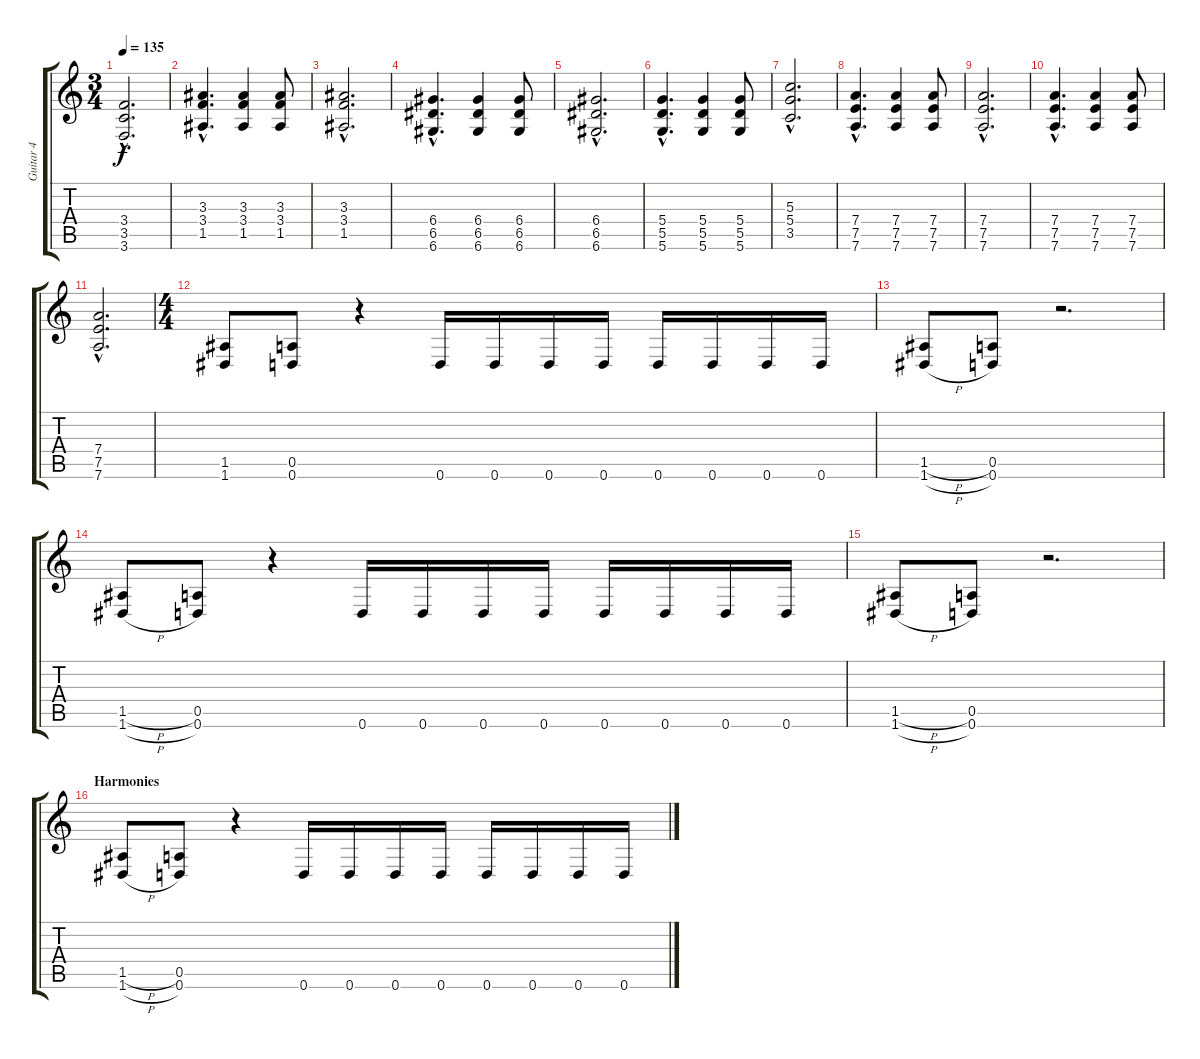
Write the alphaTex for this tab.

\track ("Guitar 4" "Guitar 4") {instrument distortionguitar}
\staff {score tabs}
\tuning (E4 B3 G3 D3 A2 D2) {hide}
\ts (3 4)
\tempo 135
\clef g2
\ks c
(3.4{hac} 3.5{hac} 3.6{hac}).2{d dy f} |
(3.3{hac} 3.4{hac} 1.5{hac}).4{d} (3.3 3.4 1.5).4 (3.3 3.4 1.5).8 |
(3.3{hac} 3.4{hac} 1.5{hac}).2{d} |
(6.4{hac} 6.5{hac} 6.6{hac}).4{d} (6.4 6.5 6.6).4 (6.4 6.5 6.6).8 |
(6.4{hac} 6.5{hac} 6.6{hac}).2{d} |
(5.4{hac} 5.5{hac} 5.6{hac}).4{d} (5.4 5.5 5.6).4 (5.4 5.5 5.6).8 |
(5.3{hac} 5.4{hac} 3.5{hac}).2{d} |
(7.4{hac} 7.5{hac} 7.6{hac}).4{d} (7.4 7.5 7.6).4 (7.4 7.5 7.6).8 |
(7.4{hac} 7.5{hac} 7.6{hac}).2{d} |
(7.4{hac} 7.5{hac} 7.6{hac}).4{d} (7.4 7.5 7.6).4 (7.4 7.5 7.6).8 |
(7.4{hac} 7.5{hac} 7.6{hac}).2{d} |
\ts (4 4)
(1.5 1.6).8 (0.5 0.6).8 r.4 0.6.16 0.6.16 0.6.16 0.6.16 0.6.16 0.6.16 0.6.16 0.6.16 |
(1.5{h} 1.6{h}).8 (0.5 0.6).8 r.2{d} |
(1.5{h} 1.6{h}).8 (0.5 0.6).8 r.4 0.6.16 0.6.16 0.6.16 0.6.16 0.6.16 0.6.16 0.6.16 0.6.16 |
(1.5{h} 1.6{h}).8 (0.5 0.6).8 r.2{d} |
\section ("" "Harmonies")
(1.5{h} 1.6{h}).8 (0.5 0.6).8 r.4 0.6.16 0.6.16 0.6.16 0.6.16 0.6.16 0.6.16 0.6.16 0.6.16
